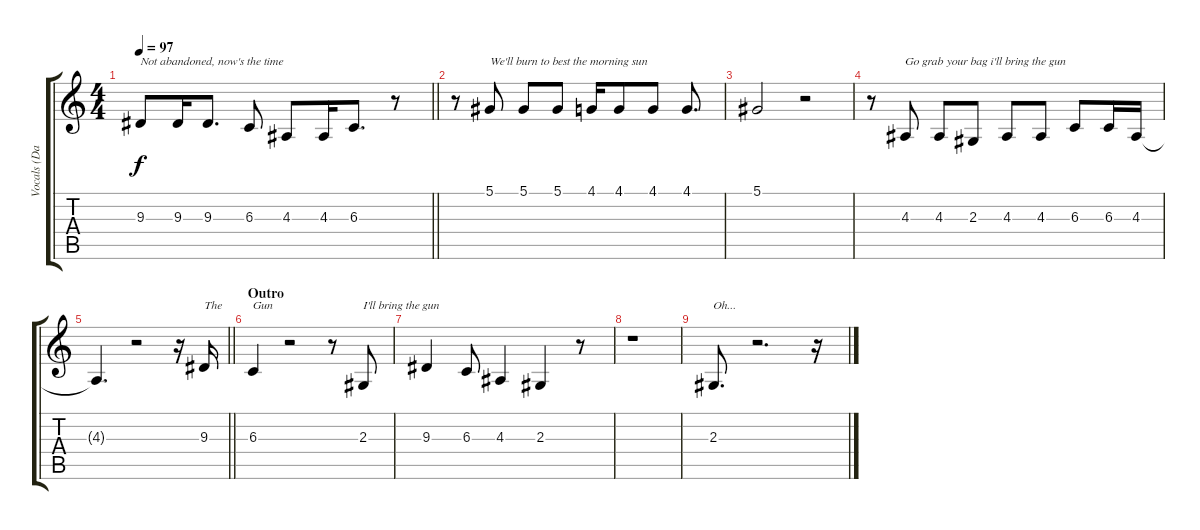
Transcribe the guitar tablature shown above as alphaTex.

\track ("Vocals (Davey)" "Vocals (Da") {instrument flute}
\staff {score tabs}
\tuning (Eb4 Bb3 Gb3 Db3 Ab2 Eb2) {hide}
\ts (4 4)
\tempo 97
\clef g2
\barLineRight lightlight
\ks c
9.3.8{txt "Not abandoned, now's the time" dy f} 9.3.16 9.3.8{d} 6.3.8 4.3.8 4.3.16 6.3.8{d} r.8 |
r.8 5.1.8{txt "We'll burn to best the morning sun"} 5.1.8 5.1.8 4.1.16 4.1.8 4.1.8 4.1.8{d} |
5.1.2 r.2 |
r.8 4.3.8{txt "Go grab your bag i'll bring the gun"} 4.3.8 2.3.8 4.3.8 4.3.8 6.3.8 6.3.16 4.3.16 |
\barLineRight lightlight
4.3{t}.4{d} r.2 r.16 9.3.16{txt "The"} |
\section ("" "Outro")
6.3.4{txt "Gun"} r.2 r.8 2.3.8{txt "I'll bring the gun"} |
9.3.4 6.3.8 4.3.4 2.3.4 r.8 |
r.1 |
2.3.8{d txt "Oh..."} r.2{d} r.16
